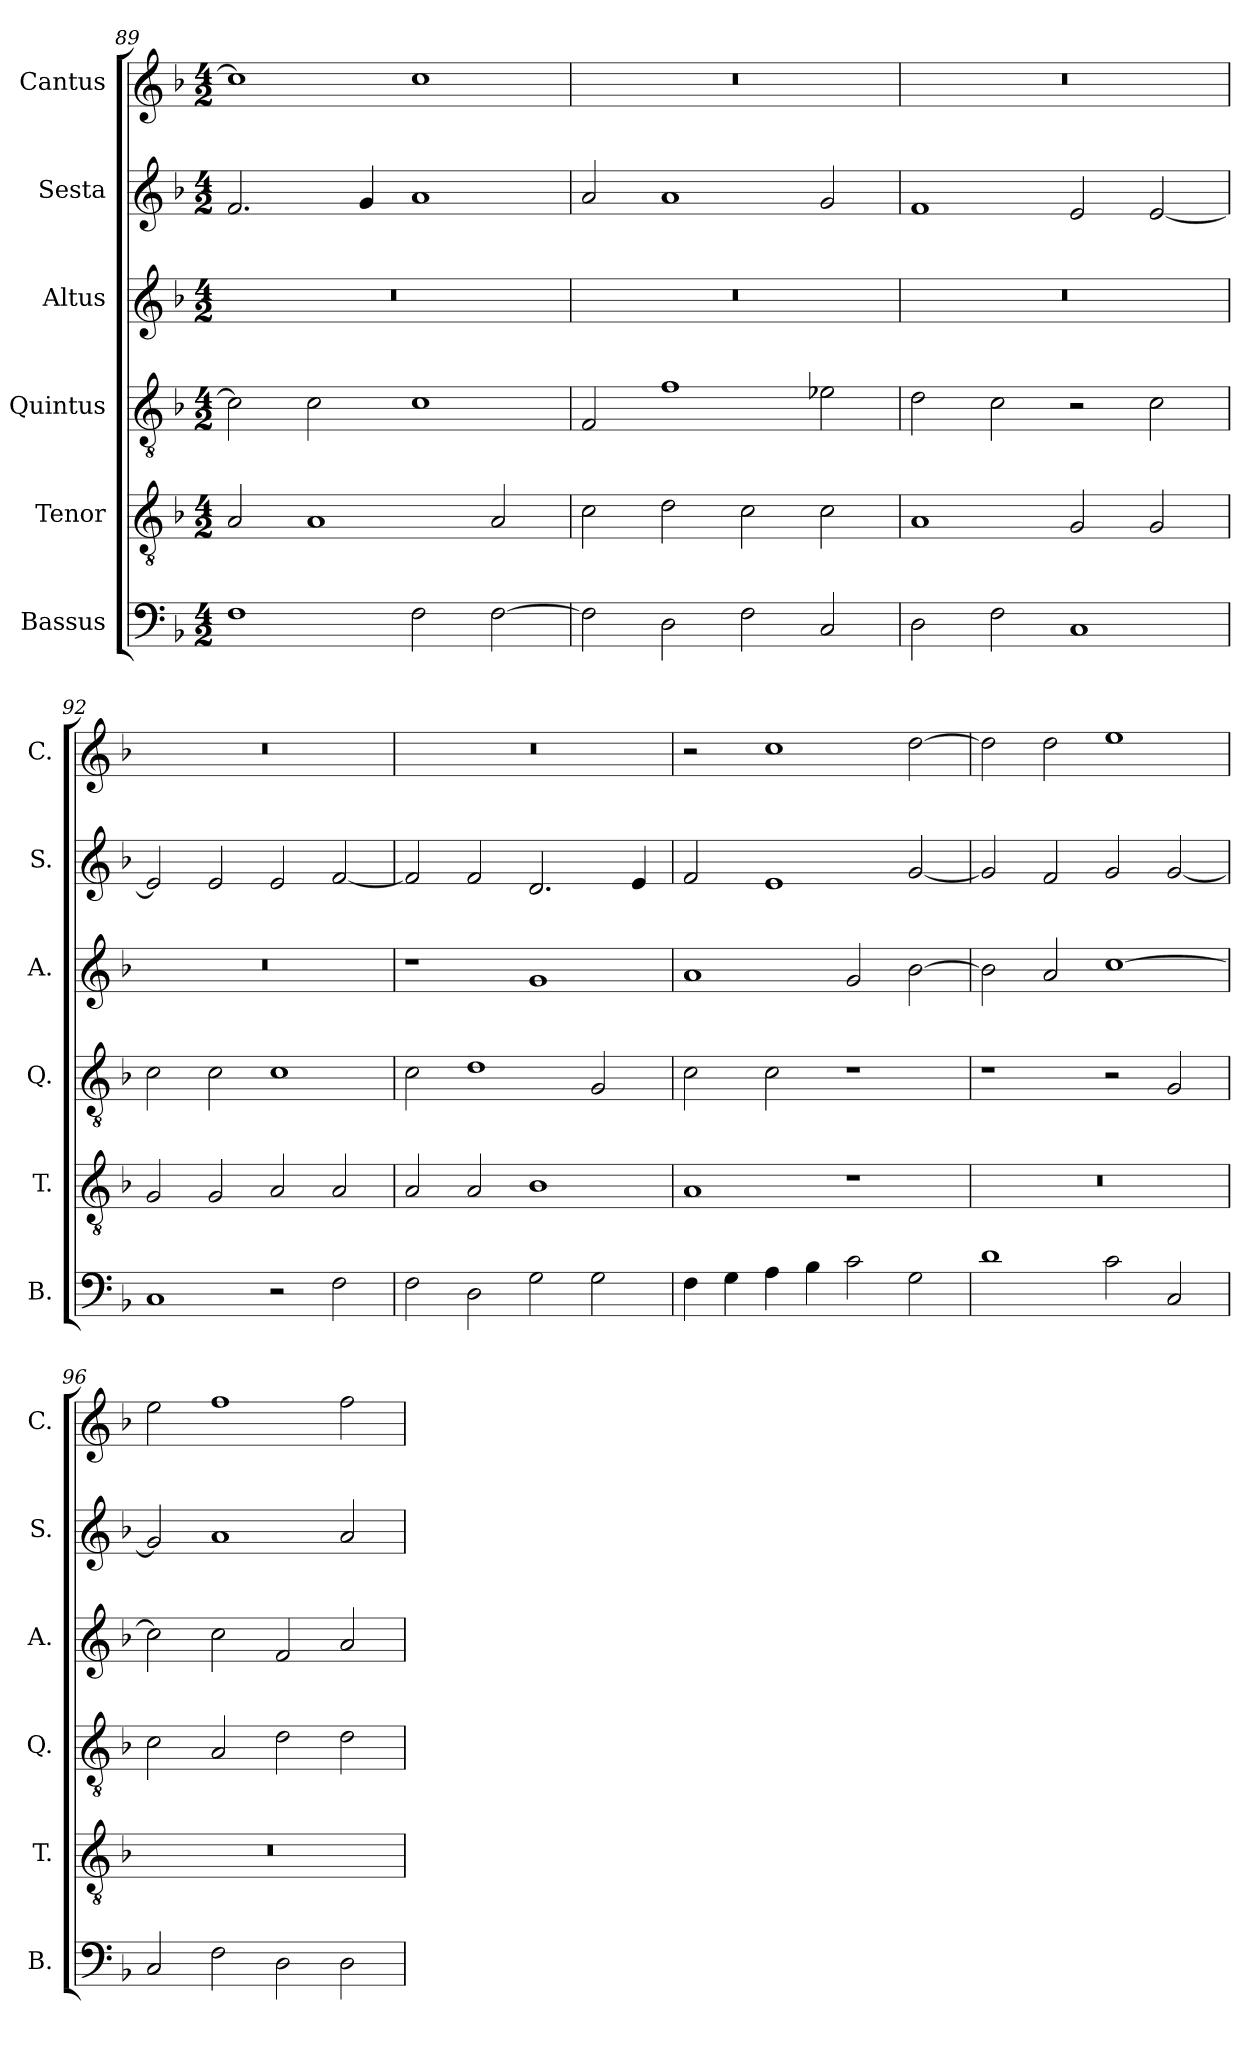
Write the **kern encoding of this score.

**kern	**kern	**kern	**kern	**kern	**kern
*part6	*part5	*part4	*part3	*part2	*part1
*staff6	*staff5	*staff4	*staff3	*staff2	*staff1
*I"Bassus	*I"Tenor	*I"Quintus	*I"Altus	*I"Sesta	*I"Cantus
*I'B.	*I'T.	*I'Q.	*I'A.	*I'S.	*I'C.
*clefF4	*clefGv2	*clefGv2	*clefG2	*clefG2	*clefG2
*k[b-]	*k[b-]	*k[b-]	*k[b-]	*k[b-]	*k[b-]
*M4/2	*M4/2	*M4/2	*M4/2	*M4/2	*M4/2
=89	=89	=89	=89	=89	=89
1F	2A/	2c\]	0r	2.f/	1cc]
.	1A	2c\	.	.	.
.	.	.	.	4g/	.
2F\	.	1c	.	1a	1cc
[2F\	2A/	.	.	.	.
!!LO:LB:g=z
=90	=90	=90	=90	=90	=90
2F\]	2c\	2F/	0r	2a/	0r
2D\	2d\	1f	.	1a	.
2F\	2c\	.	.	.	.
2C/	2c\	2e-X\	.	2g/	.
=91	=91	=91	=91	=91	=91
2D\	1A	2d\	0r	1f	0r
2F\	.	2c\	.	.	.
1C	2G/	2r	.	2e/	.
.	2G/	2c\	.	[2e/	.
=92	=92	=92	=92	=92	=92
1C	2G/	2c\	0r	2e/]	0r
.	2G/	2c\	.	2e/	.
2r	2A/	1c	.	2e/	.
2F\	2A/	.	.	[2f/	.
=93	=93	=93	=93	=93	=93
2F\	2A/	2c\	1r	2f/]	0r
2D\	2A/	1d	.	2f/	.
2G\	1B-	.	1g	2.d/	.
2G\	.	2G/	.	.	.
.	.	.	.	4e/	.
=94	=94	=94	=94	=94	=94
4F\	1A	2c\	1a	2f/	2r
4G\	.	.	.	.	.
4A\	.	2c\	.	1e	1cc
4B-\	.	.	.	.	.
2c\	1r	1r	2g/	.	.
2G\	.	.	[2b-\	[2g/	[2dd\
=95	=95	=95	=95	=95	=95
1d	0r	1r	2b-\]	2g/]	2dd\]
.	.	.	2a/	2f/	2dd\
2c\	.	2r	[1cc	2g/	1ee
2C/	.	2G/	.	[2g/	.
!!LO:PB:g=z
=96	=96	=96	=96	=96	=96
2C/	0r	2c\	2cc\]	2g/]	2ee\
2F\	.	2A/	2cc\	1a	1ff
2D\	.	2d\	2f/	.	.
2D\	.	2d\	2a/	2a/	2ff\
=	=	=	=	=	=
*-	*-	*-	*-	*-	*-
